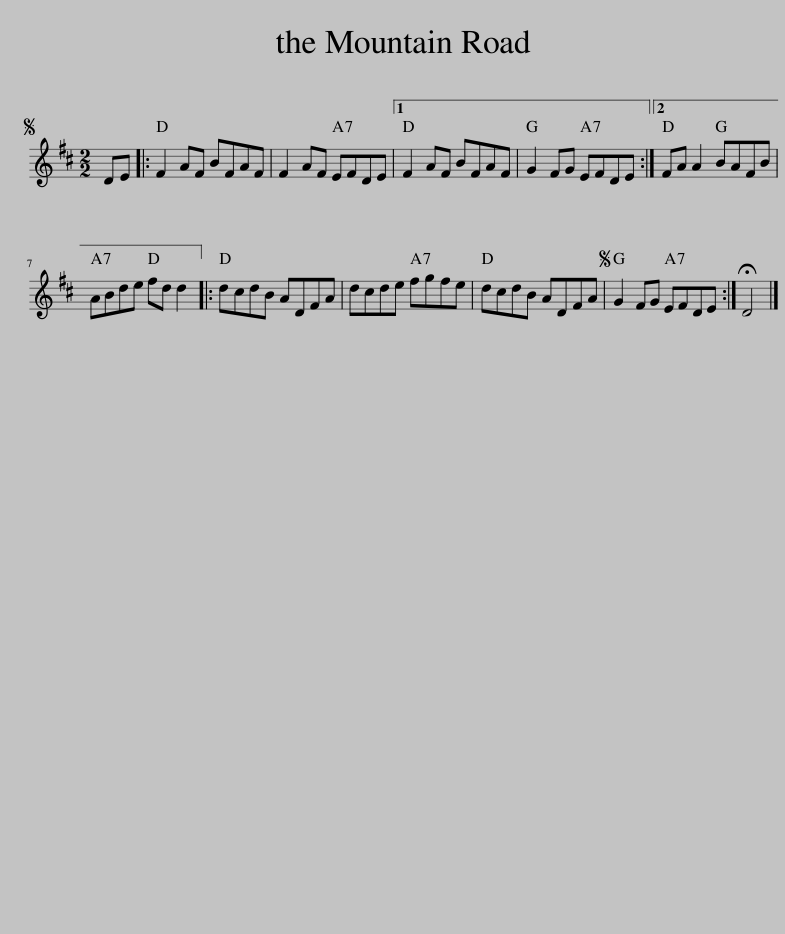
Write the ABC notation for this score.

X:1
L:1/8
M:2/2
I:linebreak $
K:D
V:1 treble
V:1
S DE |: F2 AF BFAF | F2 AF EFDE |1 F2 AF BFAF | G2 FG EFDE :|2 %5
 FA A2 BAFB |$ ABde fd d2 |: dcdB ADFA | dcde fgfe | dcdB ADFA | %10
S G2 FG EFDE :| !fermata!D4 |] %12
